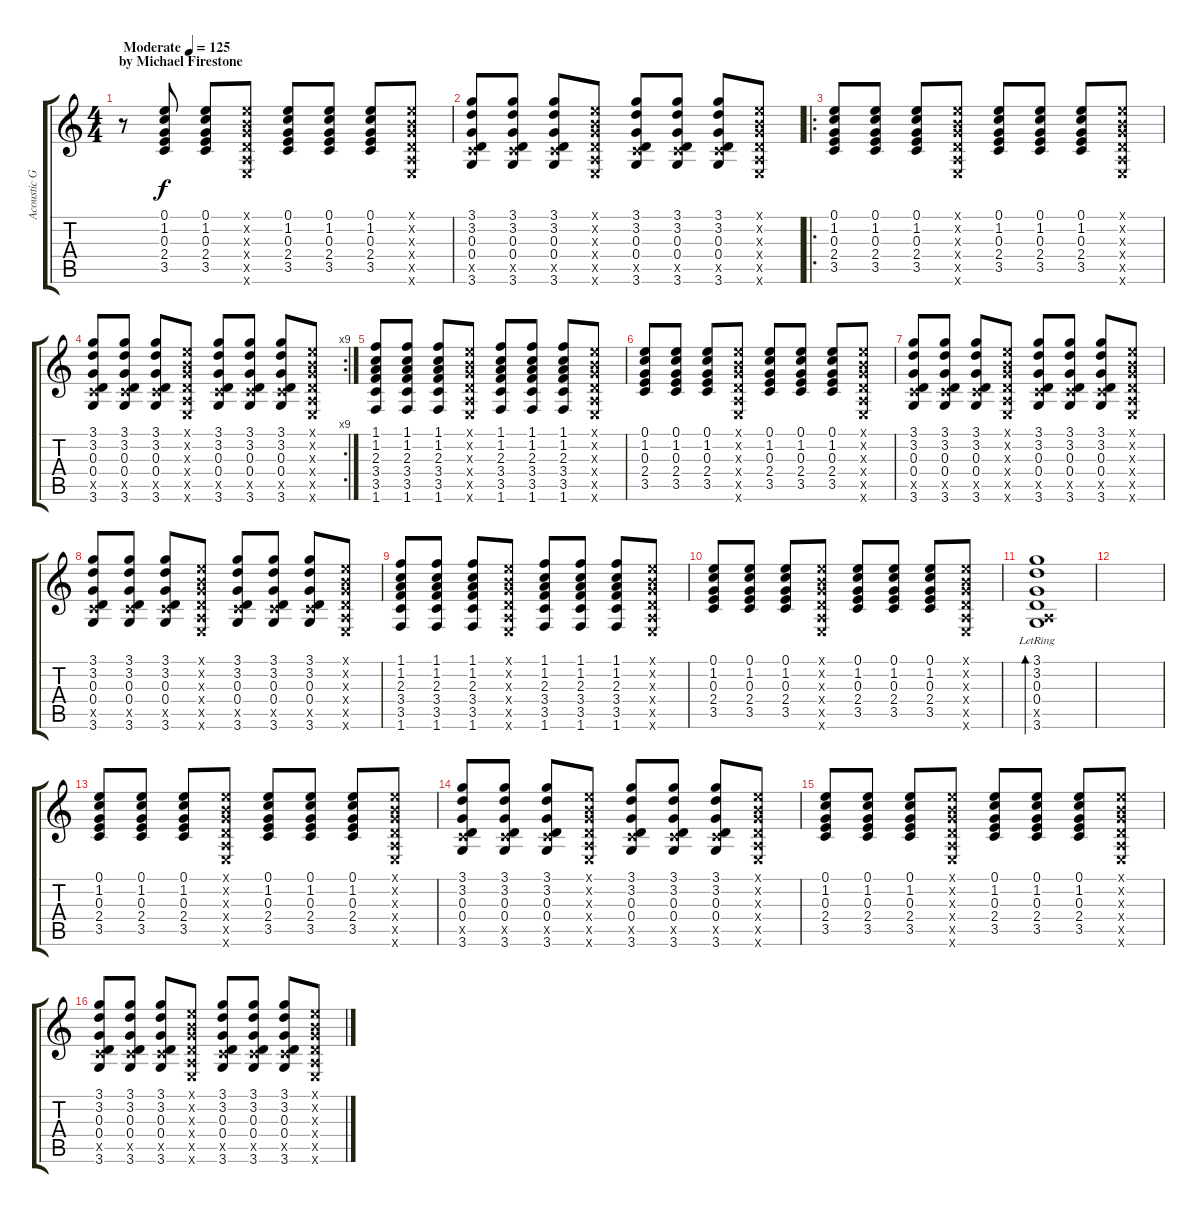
\track ("Acoustic Guitar" "Acoustic G") {instrument acousticguitarsteel}
\staff {score tabs}
\tuning (E4 B3 G3 D3 A2 E2) {hide}
\ts (4 4)
\section ("" "by Michael Firestone")
\tempo (125 "Moderate")
\clef g2
\ks c
r.8{dy f instrument acousticguitarsteel} (0.1 1.2 0.3 2.4 3.5).8 (0.1 1.2 0.3 2.4 3.5).8 (0.1{x} 0.2{x} 0.3{x} 0.4{x} 0.5{x} 0.6{x}).8 (0.1 1.2 0.3 2.4 3.5).8 (0.1 1.2 0.3 2.4 3.5).8 (0.1 1.2 0.3 2.4 3.5).8 (0.1{x} 0.2{x} 0.3{x} 0.4{x} 0.5{x} 0.6{x}).8 |
(3.1 3.2 0.3 0.4 3.5{x} 3.6).8 (3.1 3.2 0.3 0.4 3.5{x} 3.6).8 (3.1 3.2 0.3 0.4 3.5{x} 3.6).8 (0.1{x} 0.2{x} 0.3{x} 0.4{x} 0.5{x} 0.6{x}).8 (3.1 3.2 0.3 0.4 3.5{x} 3.6).8 (3.1 3.2 0.3 0.4 3.5{x} 3.6).8 (3.1 3.2 0.3 0.4 3.5{x} 3.6).8 (0.1{x} 0.2{x} 0.3{x} 0.4{x} 0.5{x} 0.6{x}).8 |
\ro
(0.1 1.2 0.3 2.4 3.5).8 (0.1 1.2 0.3 2.4 3.5).8 (0.1 1.2 0.3 2.4 3.5).8 (0.1{x} 0.2{x} 0.3{x} 0.4{x} 0.5{x} 0.6{x}).8 (0.1 1.2 0.3 2.4 3.5).8 (0.1 1.2 0.3 2.4 3.5).8 (0.1 1.2 0.3 2.4 3.5).8 (0.1{x} 0.2{x} 0.3{x} 0.4{x} 0.5{x} 0.6{x}).8 |
\rc 9
(3.1 3.2 0.3 0.4 3.5{x} 3.6).8 (3.1 3.2 0.3 0.4 3.5{x} 3.6).8 (3.1 3.2 0.3 0.4 3.5{x} 3.6).8 (0.1{x} 0.2{x} 0.3{x} 0.4{x} 0.5{x} 0.6{x}).8 (3.1 3.2 0.3 0.4 3.5{x} 3.6).8 (3.1 3.2 0.3 0.4 3.5{x} 3.6).8 (3.1 3.2 0.3 0.4 3.5{x} 3.6).8 (0.1{x} 0.2{x} 0.3{x} 0.4{x} 0.5{x} 0.6{x}).8 |
(1.1 1.2 2.3 3.4 3.5 1.6).8 (1.1 1.2 2.3 3.4 3.5 1.6).8 (1.1 1.2 2.3 3.4 3.5 1.6).8 (0.1{x} 0.2{x} 0.3{x} 0.4{x} 0.5{x} 0.6{x}).8 (1.1 1.2 2.3 3.4 3.5 1.6).8 (1.1 1.2 2.3 3.4 3.5 1.6).8 (1.1 1.2 2.3 3.4 3.5 1.6).8 (0.1{x} 0.2{x} 0.3{x} 0.4{x} 0.5{x} 0.6{x}).8 |
(0.1 1.2 0.3 2.4 3.5).8 (0.1 1.2 0.3 2.4 3.5).8 (0.1 1.2 0.3 2.4 3.5).8 (0.1{x} 0.2{x} 0.3{x} 0.4{x} 0.5{x} 0.6{x}).8 (0.1 1.2 0.3 2.4 3.5).8 (0.1 1.2 0.3 2.4 3.5).8 (0.1 1.2 0.3 2.4 3.5).8 (0.1{x} 0.2{x} 0.3{x} 0.4{x} 0.5{x} 0.6{x}).8 |
(3.1 3.2 0.3 0.4 3.5{x} 3.6).8 (3.1 3.2 0.3 0.4 3.5{x} 3.6).8 (3.1 3.2 0.3 0.4 3.5{x} 3.6).8 (0.1{x} 0.2{x} 0.3{x} 0.4{x} 0.5{x} 0.6{x}).8 (3.1 3.2 0.3 0.4 3.5{x} 3.6).8 (3.1 3.2 0.3 0.4 3.5{x} 3.6).8 (3.1 3.2 0.3 0.4 3.5{x} 3.6).8 (0.1{x} 0.2{x} 0.3{x} 0.4{x} 0.5{x} 0.6{x}).8 |
(3.1 3.2 0.3 0.4 3.5{x} 3.6).8 (3.1 3.2 0.3 0.4 3.5{x} 3.6).8 (3.1 3.2 0.3 0.4 3.5{x} 3.6).8 (0.1{x} 0.2{x} 0.3{x} 0.4{x} 0.5{x} 0.6{x}).8 (3.1 3.2 0.3 0.4 3.5{x} 3.6).8 (3.1 3.2 0.3 0.4 3.5{x} 3.6).8 (3.1 3.2 0.3 0.4 3.5{x} 3.6).8 (0.1{x} 0.2{x} 0.3{x} 0.4{x} 0.5{x} 0.6{x}).8 |
(1.1 1.2 2.3 3.4 3.5 1.6).8 (1.1 1.2 2.3 3.4 3.5 1.6).8 (1.1 1.2 2.3 3.4 3.5 1.6).8 (0.1{x} 0.2{x} 0.3{x} 0.4{x} 0.5{x} 0.6{x}).8 (1.1 1.2 2.3 3.4 3.5 1.6).8 (1.1 1.2 2.3 3.4 3.5 1.6).8 (1.1 1.2 2.3 3.4 3.5 1.6).8 (0.1{x} 0.2{x} 0.3{x} 0.4{x} 0.5{x} 0.6{x}).8 |
(0.1 1.2 0.3 2.4 3.5).8 (0.1 1.2 0.3 2.4 3.5).8 (0.1 1.2 0.3 2.4 3.5).8 (0.1{x} 0.2{x} 0.3{x} 0.4{x} 0.5{x} 0.6{x}).8 (0.1 1.2 0.3 2.4 3.5).8 (0.1 1.2 0.3 2.4 3.5).8 (0.1 1.2 0.3 2.4 3.5).8 (0.1{x} 0.2{x} 0.3{x} 0.4{x} 0.5{x} 0.6{x}).8 |
(3.1{lr} 3.2{lr} 0.3{lr} 0.4{lr} 0.5{x} 3.6{lr}).1{bd 60} |
|
(0.1 1.2 0.3 2.4 3.5).8 (0.1 1.2 0.3 2.4 3.5).8 (0.1 1.2 0.3 2.4 3.5).8 (0.1{x} 0.2{x} 0.3{x} 0.4{x} 0.5{x} 0.6{x}).8 (0.1 1.2 0.3 2.4 3.5).8 (0.1 1.2 0.3 2.4 3.5).8 (0.1 1.2 0.3 2.4 3.5).8 (0.1{x} 0.2{x} 0.3{x} 0.4{x} 0.5{x} 0.6{x}).8 |
(3.1 3.2 0.3 0.4 3.5{x} 3.6).8 (3.1 3.2 0.3 0.4 3.5{x} 3.6).8 (3.1 3.2 0.3 0.4 3.5{x} 3.6).8 (0.1{x} 0.2{x} 0.3{x} 0.4{x} 0.5{x} 0.6{x}).8 (3.1 3.2 0.3 0.4 3.5{x} 3.6).8 (3.1 3.2 0.3 0.4 3.5{x} 3.6).8 (3.1 3.2 0.3 0.4 3.5{x} 3.6).8 (0.1{x} 0.2{x} 0.3{x} 0.4{x} 0.5{x} 0.6{x}).8 |
(0.1 1.2 0.3 2.4 3.5).8 (0.1 1.2 0.3 2.4 3.5).8 (0.1 1.2 0.3 2.4 3.5).8 (0.1{x} 0.2{x} 0.3{x} 0.4{x} 0.5{x} 0.6{x}).8 (0.1 1.2 0.3 2.4 3.5).8 (0.1 1.2 0.3 2.4 3.5).8 (0.1 1.2 0.3 2.4 3.5).8 (0.1{x} 0.2{x} 0.3{x} 0.4{x} 0.5{x} 0.6{x}).8 |
(3.1 3.2 0.3 0.4 3.5{x} 3.6).8 (3.1 3.2 0.3 0.4 3.5{x} 3.6).8 (3.1 3.2 0.3 0.4 3.5{x} 3.6).8 (0.1{x} 0.2{x} 0.3{x} 0.4{x} 0.5{x} 0.6{x}).8 (3.1 3.2 0.3 0.4 3.5{x} 3.6).8 (3.1 3.2 0.3 0.4 3.5{x} 3.6).8 (3.1 3.2 0.3 0.4 3.5{x} 3.6).8 (0.1{x} 0.2{x} 0.3{x} 0.4{x} 0.5{x} 0.6{x}).8
